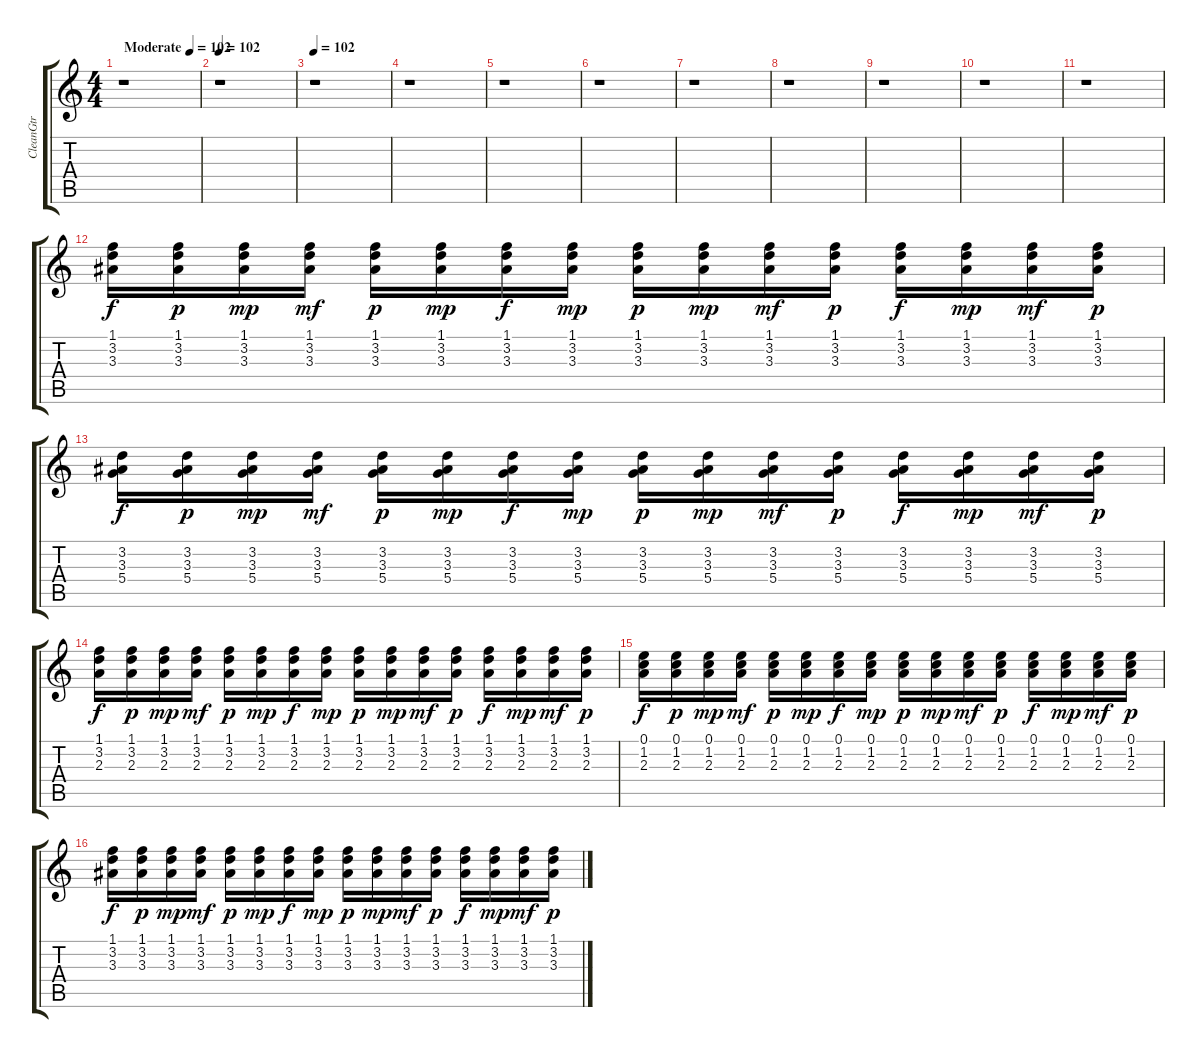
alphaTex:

\track ("CleanGtr" "CleanGtr") {instrument electricguitarclean}
\staff {score tabs}
\tuning (E4 B3 G3 D3 A2 E2) {hide}
\ts (4 4)
\tempo (102 "Moderate")
\clef g2
\ks c
r.1{dy f instrument electricguitarclean} |
\tempo 102
r.1 |
\tempo 102
r.1 |
r.1 |
r.1 |
r.1 |
r.1 |
r.1 |
r.1 |
r.1 |
r.1 |
(1.1 3.2 3.3).16 (1.1 3.2 3.3).16{dy p} (1.1 3.2 3.3).16{dy mp} (1.1 3.2 3.3).16{dy mf} (1.1 3.2 3.3).16{dy p} (1.1 3.2 3.3).16{dy mp} (1.1 3.2 3.3).16{dy f} (1.1 3.2 3.3).16{dy mp} (1.1 3.2 3.3).16{dy p} (1.1 3.2 3.3).16{dy mp} (1.1 3.2 3.3).16{dy mf} (1.1 3.2 3.3).16{dy p} (1.1 3.2 3.3).16{dy f} (1.1 3.2 3.3).16{dy mp} (1.1 3.2 3.3).16{dy mf} (1.1 3.2 3.3).16{dy p} |
(3.2 3.3 5.4).16{dy f} (3.2 3.3 5.4).16{dy p} (3.2 3.3 5.4).16{dy mp} (3.2 3.3 5.4).16{dy mf} (3.2 3.3 5.4).16{dy p} (3.2 3.3 5.4).16{dy mp} (3.2 3.3 5.4).16{dy f} (3.2 3.3 5.4).16{dy mp} (3.2 3.3 5.4).16{dy p} (3.2 3.3 5.4).16{dy mp} (3.2 3.3 5.4).16{dy mf} (3.2 3.3 5.4).16{dy p} (3.2 3.3 5.4).16{dy f} (3.2 3.3 5.4).16{dy mp} (3.2 3.3 5.4).16{dy mf} (3.2 3.3 5.4).16{dy p} |
(1.1 3.2 2.3).16{dy f} (1.1 3.2 2.3).16{dy p} (1.1 3.2 2.3).16{dy mp} (1.1 3.2 2.3).16{dy mf} (1.1 3.2 2.3).16{dy p} (1.1 3.2 2.3).16{dy mp} (1.1 3.2 2.3).16{dy f} (1.1 3.2 2.3).16{dy mp} (1.1 3.2 2.3).16{dy p} (1.1 3.2 2.3).16{dy mp} (1.1 3.2 2.3).16{dy mf} (1.1 3.2 2.3).16{dy p} (1.1 3.2 2.3).16{dy f} (1.1 3.2 2.3).16{dy mp} (1.1 3.2 2.3).16{dy mf} (1.1 3.2 2.3).16{dy p} |
(0.1 1.2 2.3).16{dy f} (0.1 1.2 2.3).16{dy p} (0.1 1.2 2.3).16{dy mp} (0.1 1.2 2.3).16{dy mf} (0.1 1.2 2.3).16{dy p} (0.1 1.2 2.3).16{dy mp} (0.1 1.2 2.3).16{dy f} (0.1 1.2 2.3).16{dy mp} (0.1 1.2 2.3).16{dy p} (0.1 1.2 2.3).16{dy mp} (0.1 1.2 2.3).16{dy mf} (0.1 1.2 2.3).16{dy p} (0.1 1.2 2.3).16{dy f} (0.1 1.2 2.3).16{dy mp} (0.1 1.2 2.3).16{dy mf} (0.1 1.2 2.3).16{dy p} |
(1.1 3.2 3.3).16{dy f} (1.1 3.2 3.3).16{dy p} (1.1 3.2 3.3).16{dy mp} (1.1 3.2 3.3).16{dy mf} (1.1 3.2 3.3).16{dy p} (1.1 3.2 3.3).16{dy mp} (1.1 3.2 3.3).16{dy f} (1.1 3.2 3.3).16{dy mp} (1.1 3.2 3.3).16{dy p} (1.1 3.2 3.3).16{dy mp} (1.1 3.2 3.3).16{dy mf} (1.1 3.2 3.3).16{dy p} (1.1 3.2 3.3).16{dy f} (1.1 3.2 3.3).16{dy mp} (1.1 3.2 3.3).16{dy mf} (1.1 3.2 3.3).16{dy p}
